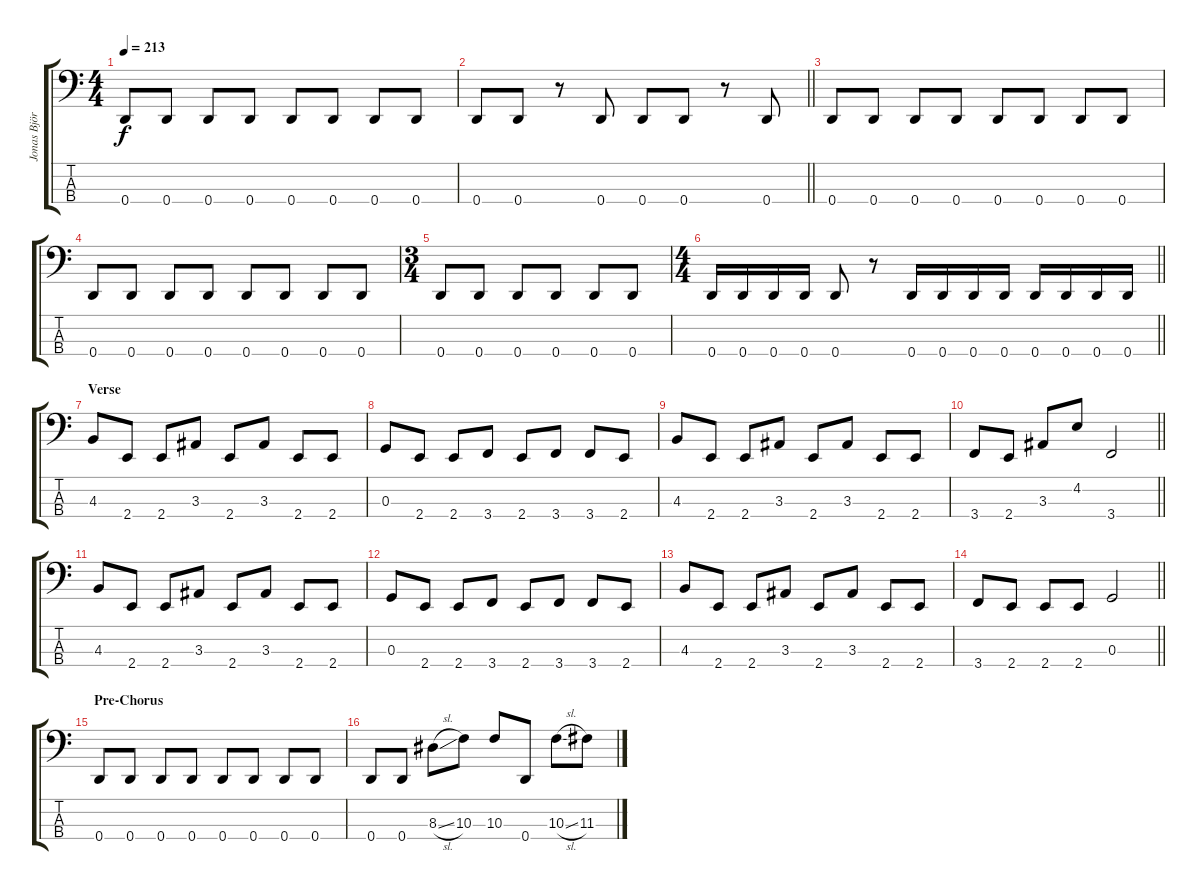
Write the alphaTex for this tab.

\track ("Jonas Björler" "Jonas Björ") {instrument electricbassfinger}
\staff {score tabs}
\tuning (F2 C2 G1 D1) {hide}
\ts (4 4)
\tempo 213
\clef f4
\ks c
0.4.8{dy f} 0.4.8 0.4.8 0.4.8 0.4.8 0.4.8 0.4.8 0.4.8 |
\barLineRight lightlight
0.4.8 0.4.8 r.8 0.4.8 0.4.8 0.4.8 r.8 0.4.8 |
0.4.8 0.4.8 0.4.8 0.4.8 0.4.8 0.4.8 0.4.8 0.4.8 |
0.4.8 0.4.8 0.4.8 0.4.8 0.4.8 0.4.8 0.4.8 0.4.8 |
\ts (3 4)
0.4.8 0.4.8 0.4.8 0.4.8 0.4.8 0.4.8 |
\ts (4 4)
\barLineRight lightlight
0.4.16 0.4.16 0.4.16 0.4.16 0.4.8 r.8 0.4.16 0.4.16 0.4.16 0.4.16 0.4.16 0.4.16 0.4.16 0.4.16 |
\section ("" "Verse")
4.3.8 2.4.8 2.4.8 3.3.8 2.4.8 3.3.8 2.4.8 2.4.8 |
0.3.8 2.4.8 2.4.8 3.4.8 2.4.8 3.4.8 3.4.8 2.4.8 |
4.3.8 2.4.8 2.4.8 3.3.8 2.4.8 3.3.8 2.4.8 2.4.8 |
\barLineRight lightlight
3.4.8 2.4.8 3.3.8 4.2.8 3.4.2 |
\section ("" "")
4.3.8 2.4.8 2.4.8 3.3.8 2.4.8 3.3.8 2.4.8 2.4.8 |
0.3.8 2.4.8 2.4.8 3.4.8 2.4.8 3.4.8 3.4.8 2.4.8 |
4.3.8 2.4.8 2.4.8 3.3.8 2.4.8 3.3.8 2.4.8 2.4.8 |
\barLineRight lightlight
3.4.8 2.4.8 2.4.8 2.4.8 0.3.2 |
\section ("" "Pre-Chorus")
0.4.8 0.4.8 0.4.8 0.4.8 0.4.8 0.4.8 0.4.8 0.4.8 |
0.4.8 0.4.8 8.3{sl}.8 10.3.8 10.3.8 0.4.8 10.3{sl}.8 11.3.8
